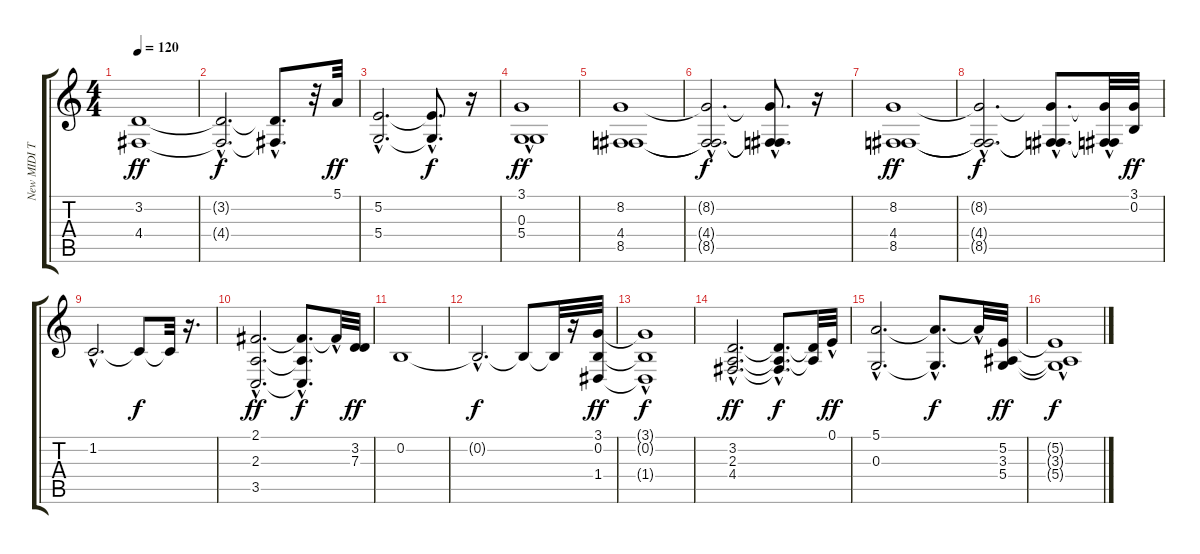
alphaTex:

\track ("New MIDI Track" "New MIDI T") {instrument rockorgan}
\staff {score tabs}
\tuning (E4 B3 G3 D3 A2 E2) {hide}
\ts (4 4)
\tempo 120
\clef g2
\ks c
(3.2 4.4).1{dy ff} |
(3.2{hac t} 4.4{hac t}).2{d dy f} (3.2{hac t} 4.4{t}).8{d} r.32 5.1.32{dy ff} |
(5.2{hac} 5.4{hac}).2{d} (5.2{hac t} 5.4{hac t}).8{d dy f} r.16 |
(3.1{hac} 0.3{hac} 5.4).1{dy ff} |
(8.2 4.4 8.5).1 |
(8.2{hac t} 4.4{hac t} 8.5{hac t}).2{d dy f} (8.2{hac t} 4.4{t} 8.5{t}).8{d} r.16 |
(8.2 4.4 8.5).1{dy ff} |
(8.2{hac t} 4.4{hac t} 8.5{hac t}).2{d dy f} (8.2{hac t} 4.4{hac t} 8.5{hac t}).8{d} (8.2{t} 4.4{t} 8.5{hac t}).32 (3.1 0.2).32{dy ff} |
1.2{hac}.2{d} 1.2{t}.8{dy f} 1.2{t}.32 r.16{d} |
(2.1{hac} 2.3{hac} 3.5{hac}).2{d dy ff} (2.1{hac t} 2.3{hac t} 3.5{t}).8{d dy f} 2.1{hac t}.32 (3.2 7.3).32{dy ff} |
0.2.1 |
0.2{hac t}.2{d dy f} 0.2{t}.8 0.2{t}.32 r.16 (3.1 0.2 1.4).32{dy ff} |
(3.1{t} 0.2{t} 1.4{hac t}).1{dy f} |
(3.2{hac} 2.3{hac} 4.4{hac}).2{d dy ff} (3.2{hac t} 2.3{hac t} 4.4{t}).8{d dy f} (3.2{t} 2.3{t}).32 0.1{hac}.32{dy ff} |
(5.1{hac} 0.3{hac}).2{d} (5.1{hac t} 0.3{t}).8{d dy f} 5.1{hac t}.32 (5.2 3.3 5.4).32{dy ff} |
(5.2{t} 3.3{hac t} 5.4{hac t}).1{dy f}
